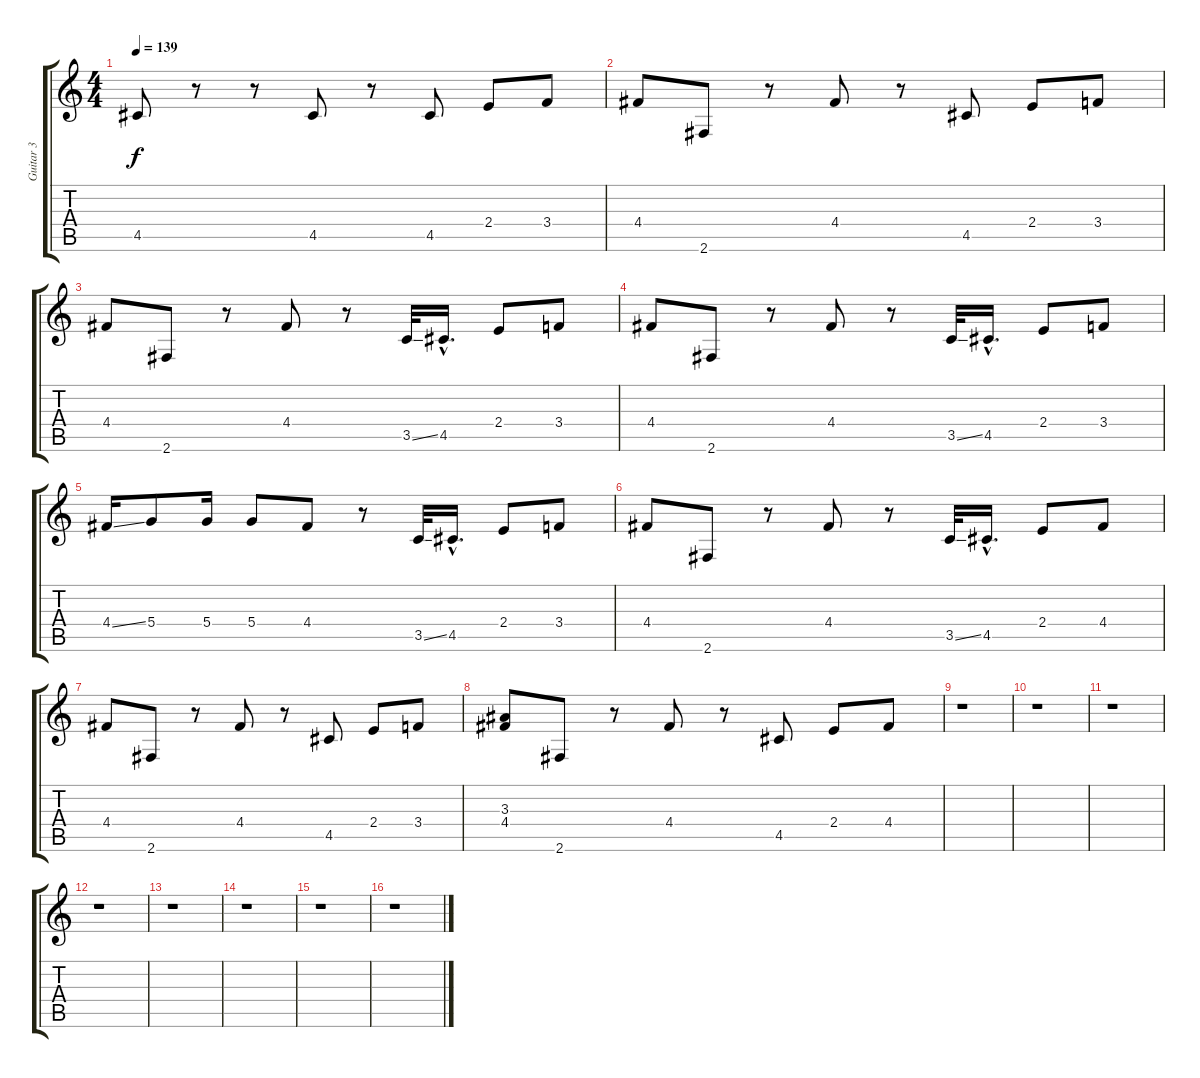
\track ("Guitar 3" "Guitar 3") {instrument distortionguitar}
\staff {score tabs}
\tuning (E4 B3 G3 D3 A2 E2) {hide}
\ts (4 4)
\tempo 139
\clef g2
\ks c
4.5.8{dy f} r.8 r.8 4.5.8 r.8 4.5.8 2.4.8 3.4.8 |
4.4.8 2.6.8 r.8 4.4.8 r.8 4.5.8 2.4.8 3.4.8 |
4.4.8 2.6.8 r.8 4.4.8 r.8 3.5{ss}.32 4.5{hac}.16{d} 2.4.8 3.4.8 |
4.4.8 2.6.8 r.8 4.4.8 r.8 3.5{ss}.32 4.5{hac}.16{d} 2.4.8 3.4.8 |
4.4{ss}.16 5.4.8 5.4.16 5.4.8 4.4.8 r.8 3.5{ss}.32 4.5{hac}.16{d} 2.4.8 3.4.8 |
4.4.8 2.6.8 r.8 4.4.8 r.8 3.5{ss}.32 4.5{hac}.16{d} 2.4.8 4.4.8 |
4.4.8 2.6.8 r.8 4.4.8 r.8 4.5.8 2.4.8 3.4.8 |
(3.3 4.4).8 2.6.8 r.8 4.4.8 r.8 4.5.8 2.4.8 4.4.8 |
r.1 |
r.1 |
r.1 |
r.1 |
r.1 |
r.1 |
r.1 |
r.1
